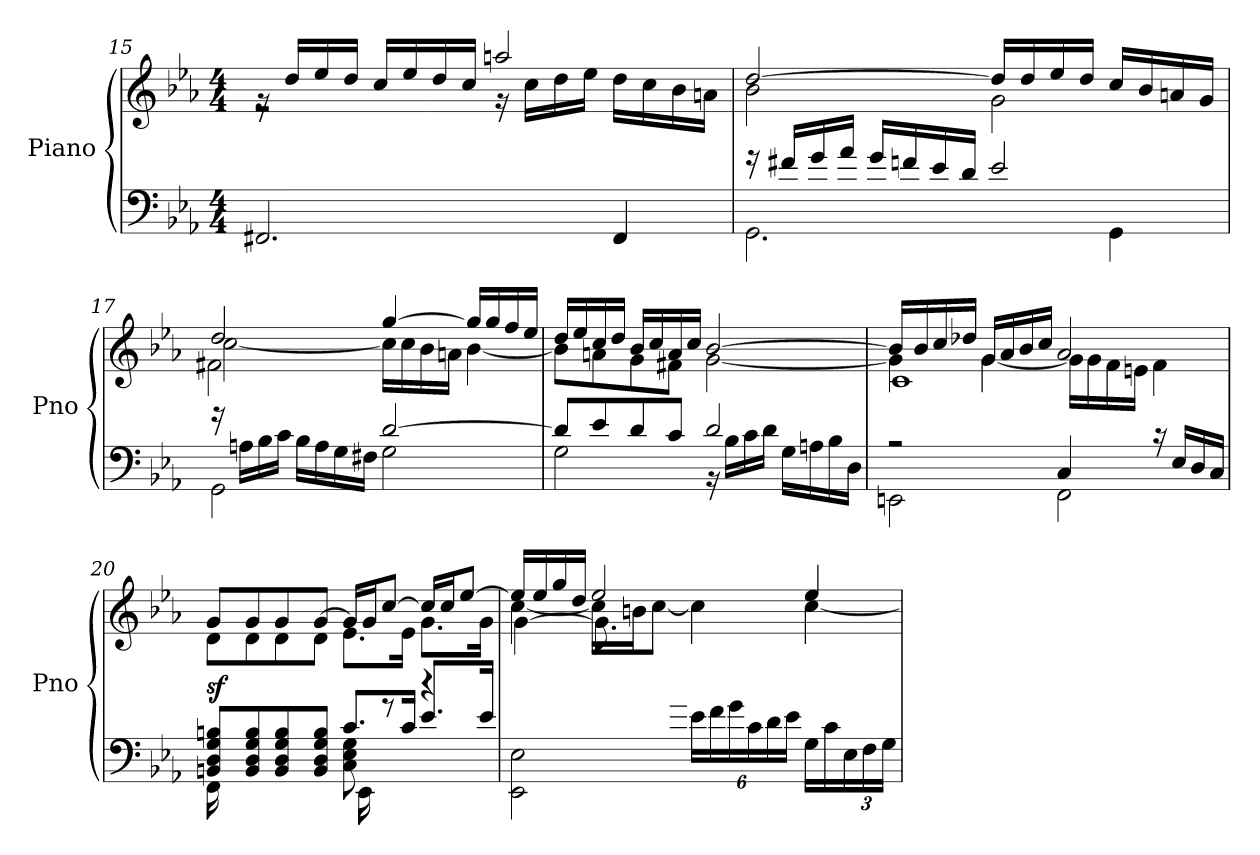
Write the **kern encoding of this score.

**kern	**kern	**dynam
*part1	*part1	*part1
*staff2	*staff1	*staff1/2
*I"Piano	*	*
*I'Pno	*	*
*clefF4	*clefG2	*
*k[b-e-a-]	*k[b-e-a-]	*
*M4/4	*M4/4	*
=15	=15	=15
*	*^	*
2.FF#X/	16rg	2r	.
.	16dd/LL	.	.
.	16ee-/	.	.
.	16dd/JJ	.	.
.	16cc/LL	.	.
.	16ee-/	.	.
.	16dd/	.	.
.	16cc/JJ	.	.
.	2aan/	16r	.
.	.	16cc\LL	.
.	.	16dd\	.
.	.	16ee-\JJ	.
4FF#/	.	16dd\LL	.
.	.	16cc\	.
.	.	16b-\	.
.	.	16an\JJ	.
!!LO:LB:g=z	!!
=16	=16	=16	=16
*^	*	*	*
2.GG\	16rg	[2dd/	2b-\	.
.	16f#X/LL	.	.	.
.	16g/	.	.	.
.	16a-/JJ	.	.	.
.	16g/LL	.	.	.
.	16fn/	.	.	.
.	16e-/	.	.	.
.	16d/JJ	.	.	.
.	2e-/	16dd/LL]	2g\	.
.	.	16dd/	.	.
.	.	16ee-/	.	.
.	.	16dd/JJ	.	.
4GG\	.	16cc/LL	.	.
.	.	16b-/	.	.
.	.	16an/	.	.
.	.	16g/JJ	.	.
=17	=17	=17	=17	=17
*	*^	*	*^	*
2GG\	16rg	2ryy	2dd/	[2cc\	2f#X\	.
.	16An\LL	.	.	.	.	.
.	16B-\	.	.	.	.	.
.	16c\JJ	.	.	.	.	.
.	16B-\LL	.	.	.	.	.
.	16A\	.	.	.	.	.
.	16G\	.	.	.	.	.
.	16F#X\JJ	.	.	.	.	.
[2d/	2G\	2ryy	[4gg/	16cc\LL]	2ryy	.
.	.	.	.	16cc\	.	.
.	.	.	.	16b-\	.	.
.	.	.	.	16an\JJ	.	.
.	.	.	16gg/LL]	[4b-\	.	.
.	.	.	16gg/	.	.	.
.	.	.	16ff/	.	.	.
.	.	.	16ee-/JJ	.	.	.
*	*v	*v	*	*	*	*
*	*	*	*v	*v	*
!!LO:LB:g=z
=18	=18	=18	=18	=18
8d/L]	2G\	16dd/LL	8b-\L]	.
.	.	16ee-/	.	.
8e-/	.	16cc/	8an\	.
.	.	16dd/JJ	.	.
8d/	.	16b-/LL	8g\	.
.	.	16cc/	.	.
8c/J	.	16a/	8f#X\J	.
.	.	16cc/JJ	.	.
2d/	16r	[2b-/	[2g\	.
.	16B-\LL	.	.	.
.	16c\	.	.	.
.	16d\JJ	.	.	.
.	16G\LL	.	.	.
.	16An\	.	.	.
.	16B-\	.	.	.
.	16D\JJ	.	.	.
=19	=19	=19	=19	=19
*	*	*	*^	*
2EEn\	2rA	16b-/LL]	4g\]	1c	.
.	.	16b-/	.	.	.
.	.	16cc/	.	.	.
.	.	16dd-X/JJ	.	.	.
.	.	16g/LL	[4g\	.	.
.	.	16a-/	.	.	.
.	.	16b-/	.	.	.
.	.	16cc/JJ	.	.	.
2FF\	4C/	2a-/	16g\LL]	.	.
.	.	.	16g\	.	.
.	.	.	16f\	.	.
.	.	.	16en\JJ	.	.
.	16rc	.	4f\	.	.
.	16E-/LL	.	.	.	.
.	16D/	.	.	.	.
.	16C/JJ	.	.	.	.
*	*	*	*v	*v	*
=20	=20	=20	=20	=20
*	*^	*	*	*
!	!	!	!	!	!LO:DY:a=2
8BBn/ 8D/ 8G/ 8Bn/L	16FF\	2ryy	8g/L	8d\L	sf
.	16ryy	.	.	.	.
8BB/ 8D/ 8G/ 8B/	8ryy	.	8g/	8d\	.
8BB/ 8D/ 8G/ 8B/	16ryy	.	8g/	8d\	.
.	16ryy	.	.	.	.
8BB/ 8D/ 8G/ 8B/J	8ryy	.	[8g/J	8d\J	.
8C\ 8E-\ 8G\	16EE-\	8.c/L	16g/LL]	8.e-\L	.
.	16rBByy	.	16g/J	.	.
8r	8ryy	.	[8cc/J	.	.
.	.	16c/Jk	.	16e-\Jk	.
4r	4rGGyy	8.e-/L	16cc/LL]	8.g\L	.
.	.	.	16cc/J	.	.
.	.	.	[8ee-/J	.	.
.	.	16e-/Jk	.	16g\Jk	.
*	*v	*v	*	*	*
!!LO:LB:g=z
=21	=21	=21	=21	=21
*	*	*	*^	*
2EE-\ 2E-\	4..ryy	16ee-/LL]	[4cc\	[4g\	.
.	.	16ee-/	.	.	.
.	.	16gg/	.	.	.
.	.	16dd/JJ	.	.	.
.	.	2ee-/	16cc\LL]	8.g\L]	.
.	.	.	16bn\J	.	.
.	.	.	[8cc\J	.	.
.	16g/Jk	.	.	2ryy	.
*	*Xbrackettup	*	*	*	*
2ryy	24e-\LL	.	4cc\]	.	.
.	24f\	.	.	.	.
.	24g\	.	.	.	.
.	24c\	.	.	.	.
.	24d\	.	.	.	.
.	24e-\JJ	.	.	.	.
.	16G\LL	4ee-/	[4cc\	.	.
.	16c\	.	.	.	.
.	24E-\	.	.	.	.
.	24F\	.	.	.	.
.	.	.	.	16ryy	.
.	24G\JJ	.	.	.	.
*v	*v	*	*	*	*
*	*v	*v	*v	*
=	=	=
*-	*-	*-
